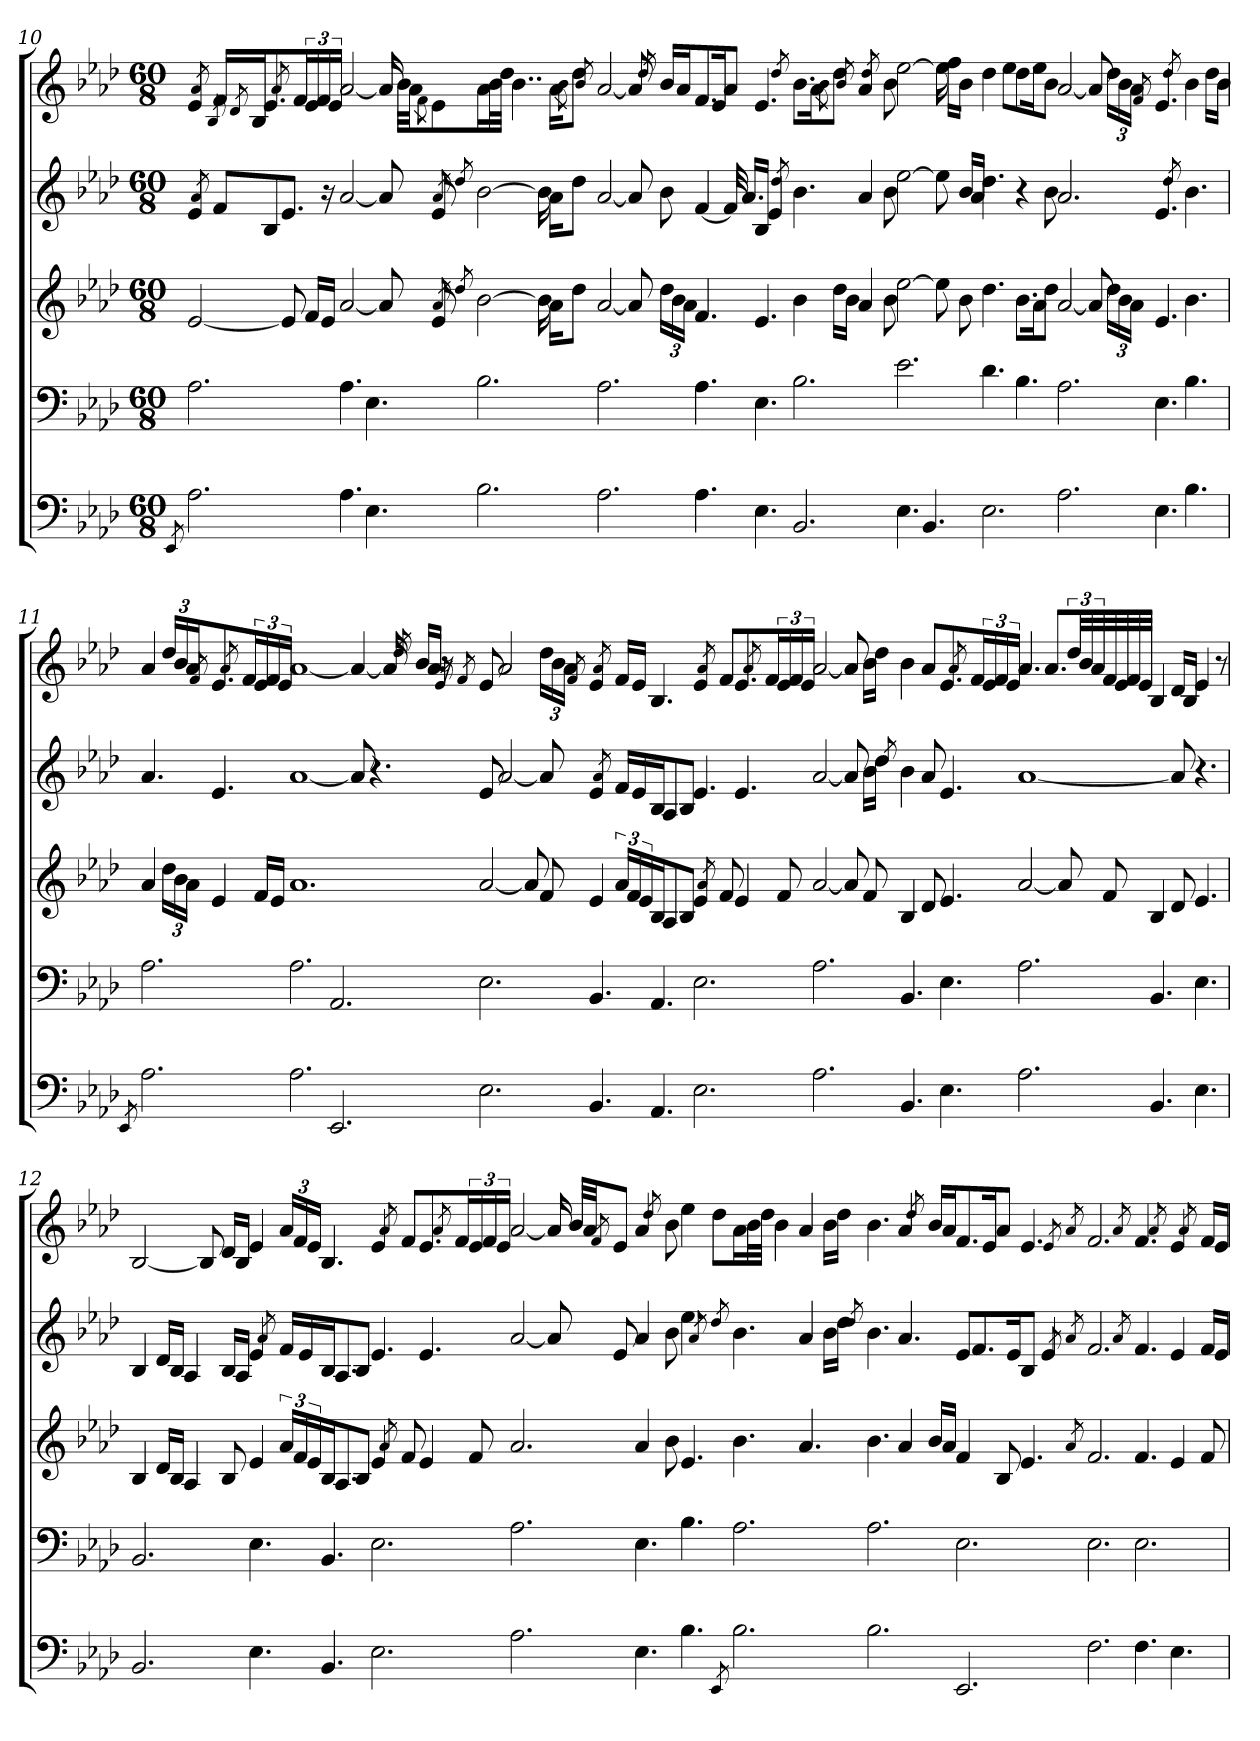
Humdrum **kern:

**kern	**kern	**kern	**kern	**kern
*part5	*part4	*part3	*part2	*part1
*staff5	*staff4	*staff3	*staff2	*staff1
*clefF4	*clefF4	*clefG2	*clefG2	*clefG2
*k[b-e-a-d-]	*k[b-e-a-d-]	*k[b-e-a-d-]	*k[b-e-a-d-]	*k[b-e-a-d-]
*M60/8	*M60/8	*M60/8	*M60/8	*M60/8
=10	=10	=10	=10	=10
8qEE-	.	.	.	.
2.A-	2.A-	[2e-	4e-	4e-
.	.	.	8qa-	8qa-
.	.	.	8f/L	16f/LL
.	.	.	.	8qB-/
.	.	.	.	8qd-/
.	.	.	.	16B-/J
.	.	.	8B-/	8.e-/
.	.	8e-]	8.e-/J	.
.	.	.	.	8qa-/
.	.	.	.	16f/L
.	.	16f/LL	.	24e-/
.	.	.	.	24f/
.	.	16e-/JJ	16r	.
.	.	.	.	24e-/JJ
4.A-	4.A-	[2a-	[2a-	[2a-
4.E-	4.E-	.	.	.
.	.	8a-]	8a-]	16a-]
.	.	.	.	32b-\LLL
.	.	.	.	32a-\JJ
.	.	.	.	8qf\
.	.	8e-	8e-	8e-\
.	.	8qa-	8qa-	.
.	.	8qdd-	8qdd-	.
2.B-	2.B-	[2b-	[2b-	16a-\L
.	.	.	.	32b-\L
.	.	.	.	32dd-\JJJ
.	.	.	.	4..b-
.	.	16b-]	16b-]	.
.	.	16a-\KL	16a-\KL	16a-\KL
.	.	.	.	8qb-\
.	.	8dd-\J	8dd-\J	8dd-\J
.	.	.	.	8qb-
2.A-	2.A-	[2a-	[2a-	[2a-
.	.	8a-]	8a-]	8a-]
.	.	.	.	8qdd-
.	.	24dd-\LL	8b-	16b-/LL
.	.	24b-\	.	.
.	.	.	.	16a-/J
.	.	24a-\JJ	.	.
4.A-	4.A-	4.f	[4f	8.f/
.	.	.	.	16e-/K
.	.	.	32f]	8a-/J
.	.	.	16.a-/KL	.
4.E-	4.E-	4.e-	8B-/J	4.e-
.	.	.	4e-	.
.	.	.	8qdd-	8qdd-
2.BB-	2.B-	4b-	4.b-	8.b-\L
.	.	.	.	16a-\K
.	.	.	.	8qb-\
.	.	16dd-\LL	.	8dd-\J
.	.	16b-\JJ	.	.
.	.	.	.	8qb-
.	.	4a-	4a-	4a-
.	.	.	.	8qdd-
.	.	8b-	8b-	8b-
4.E-	2.e-	[2ee-	[2ee-	[2ee-
4.BB-	.	.	.	.
.	.	8ee-]	8ee-]	16ee-]
.	.	.	.	16ff\KL
.	.	8b-	16b-/LL	8b-\J
.	.	.	16a-/JJ	.
2.E-	4.d-	4.dd-	4.dd-	4dd-
.	.	.	.	8ee-\L
.	4.B-	8.b-\L	4r	8.dd-\
.	.	16a-\K	.	16ee-\K
.	.	8dd-\J	8b-	8b-\J
2.A-	2.A-	[2a-	2.a-	[2a-
.	.	8a-]	.	8a-]
.	.	24dd-\LL	.	24dd-\LL
.	.	24b-\	.	24b-\
.	.	24a-\JJ	.	24a-\JJ
.	.	.	.	8qf
4.E-	4.E-	4.e-	4.e-	4.e-
.	.	.	8qdd-	8qdd-
4.B-	4.B-	4.b-	4.b-	4b-
.	.	.	.	16dd-\LL
.	.	.	.	16b-\JJ
=11	=11	=11	=11	=11
8qEE-	.	.	.	.
2.A-	2.A-	4a-	4.a-	4a-
.	.	24dd-\LL	.	24dd-/LL
.	.	24b-\	.	24b-/
.	.	24a-\JJ	.	24a-/J
.	.	.	.	8qf/
.	.	4e-	4.e-	8.e-/
.	.	.	.	8qa-/
.	.	.	.	16f/L
.	.	16f/LL	.	24e-/
.	.	.	.	24f/
.	.	16e-/JJ	.	.
.	.	.	.	24e-/JJ
2.A-	2.A-	1.a-	[1a-	[1a-
2.EE-	2.AA-	.	.	.
.	.	.	8a-]	4a-_
.	.	.	4.r	.
.	.	.	.	16a-]
.	.	.	.	8qdd-
.	.	.	.	16b-/LL
.	.	.	.	16a-/JJ
.	.	.	.	16r
.	.	.	.	8qe-
.	.	.	.	8qf
2.E-	2.E-	[2a-	8e-	8e-
.	.	.	[2a-	2a-
.	.	8a-]	.	.
.	.	8f	8a-]	24dd-\LL
.	.	.	.	24b-\
.	.	.	.	24a-\JJ
.	.	.	.	8qf
4.BB-	4.BB-	4e-	4e-	4e-
.	.	.	8qa-	8qa-
.	.	24a-/LL	16f/LL	16f/LL
.	.	24f/	.	.
.	.	.	16e-/	16e-/JJ
.	.	24e-/	.	.
4.AA-	4.AA-	16B-/J	16B-/J	4.B-
.	.	8.A-/	8.A-/	.
.	.	8B-/J	8B-/J	.
2.E-	2.E-	4e-	4.e-	4e-
.	.	8qa-	.	8qa-
.	.	8f	.	8f/L
.	.	4e-	4.e-	8.e-/
.	.	.	.	8qa-/
.	.	.	.	16f/L
.	.	8f	.	24e-/
.	.	.	.	24f/
.	.	.	.	24e-/JJ
2.A-	2.A-	[2a-	[2a-	[2a-
.	.	8a-]	8a-]	8a-]
.	.	8f	16b-\LL	16b-\LL
.	.	.	16dd-\JJ	16dd-\JJ
.	.	.	8qdd-	.
4.BB-	4.BB-	4B-	4b-	4b-
.	.	8d-	8a-	8a-/L
4.E-	4.E-	4.e-	4.e-	8.e-/
.	.	.	.	8qa-/
.	.	.	.	16f/L
.	.	.	.	24e-/
.	.	.	.	24f/
.	.	.	.	24e-/JJ
2.A-	2.A-	[2a-	[1a-	4.a-
.	.	.	.	8.a-/L
.	.	8a-]	.	.
.	.	.	.	48dd-/LL
.	.	.	.	48b-/
.	.	.	.	48a-/
.	.	8f	.	32f/
.	.	.	.	32e-/
.	.	.	.	32f/
.	.	.	.	32e-/JJJ
4.BB-	4.BB-	4B-	.	4B-
.	.	8d-	8a-]	16d-/LL
.	.	.	.	16B-/JJ
4.E-	4.E-	4.e-	4.r	4e-
.	.	.	.	8r
=12	=12	=12	=12	=12
2.BB-	2.BB-	4B-	4B-	[2B-
.	.	16d-/LL	16d-/LL	.
.	.	16B-/JJ	16B-/JJ	.
.	.	4A-	4A-	.
.	.	.	.	8B-]
.	.	8B-	16B-/LL	16d-/LL
.	.	.	16A-/JJ	16B-/JJ
4.E-	4.E-	4e-	4e-	4e-
.	.	.	8qa-	.
.	.	24a-/LL	16f/LL	24a-/LL
.	.	24f/	.	24f/
.	.	.	16e-/	.
.	.	24e-/	.	24e-/JJ
4.BB-	4.BB-	16B-/J	16B-/J	4.B-
.	.	8.A-/	8.A-/	.
.	.	8B-/J	8B-/J	.
2.E-	2.E-	4e-	4.e-	4e-
.	.	8qa-	.	8qa-
.	.	8f	.	8f/L
.	.	4e-	4.e-	8.e-/
.	.	.	.	8qa-/
.	.	.	.	16f/L
.	.	8f	.	24e-/
.	.	.	.	24f/
.	.	.	.	24e-/JJ
2.A-	2.A-	2.a-	[2a-	[2a-
.	.	.	8a-]	16a-]
.	.	.	.	32b-/LLL
.	.	.	.	32a-/JJ
.	.	.	.	8qf/
.	.	.	8e-	8e-/J
4.E-	4.E-	4a-	4a-	4a-
.	.	.	.	8qdd-
.	.	8b-	8b-	8b-
4.B-	4.B-	4.e-	4.ee-	4ee-
.	.	.	.	8dd-\L
.	.	.	8qa-	.
8qEE-	.	.	8qdd-	.
2.B-	2.A-	4.b-	4.b-	16a-\L
.	.	.	.	32b-\L
.	.	.	.	32dd-\JJJ
.	.	.	.	4b-
.	.	4.a-	4a-	4a-
.	.	.	16b-\LL	16b-\LL
.	.	.	16dd-\JJ	16dd-\JJ
.	.	.	8qdd-	.
2.B-	2.A-	4.b-	4.b-	4.b-
.	.	4a-	4.a-	4a-
.	.	.	.	8qdd-
.	.	16b-/LL	.	16b-/LL
.	.	16a-/JJ	.	16a-/J
2.EE-	2.E-	4f	8e-/L	8.f/
.	.	.	8.f/	.
.	.	.	.	16e-/K
.	.	8B-	.	8a-/J
.	.	.	16e-/K	.
.	.	4.e-	8B-/J	4.e-
.	.	.	4e-	.
.	.	.	8qe-	8qe-
.	.	8qa-	8qa-	8qa-
2.F	2.E-	2.f	2.f	2.f
.	.	.	8qa-	8qa-
4.F	2.E-	4.f	4.f	4.f
.	.	.	.	8qa-
4.E-	.	4e-	4e-	4e-
.	.	.	.	8qa-
.	.	8f	16f/LL	16f/LL
.	.	.	16e-/JJ	16e-/JJ
=	=	=	=	=
*-	*-	*-	*-	*-
